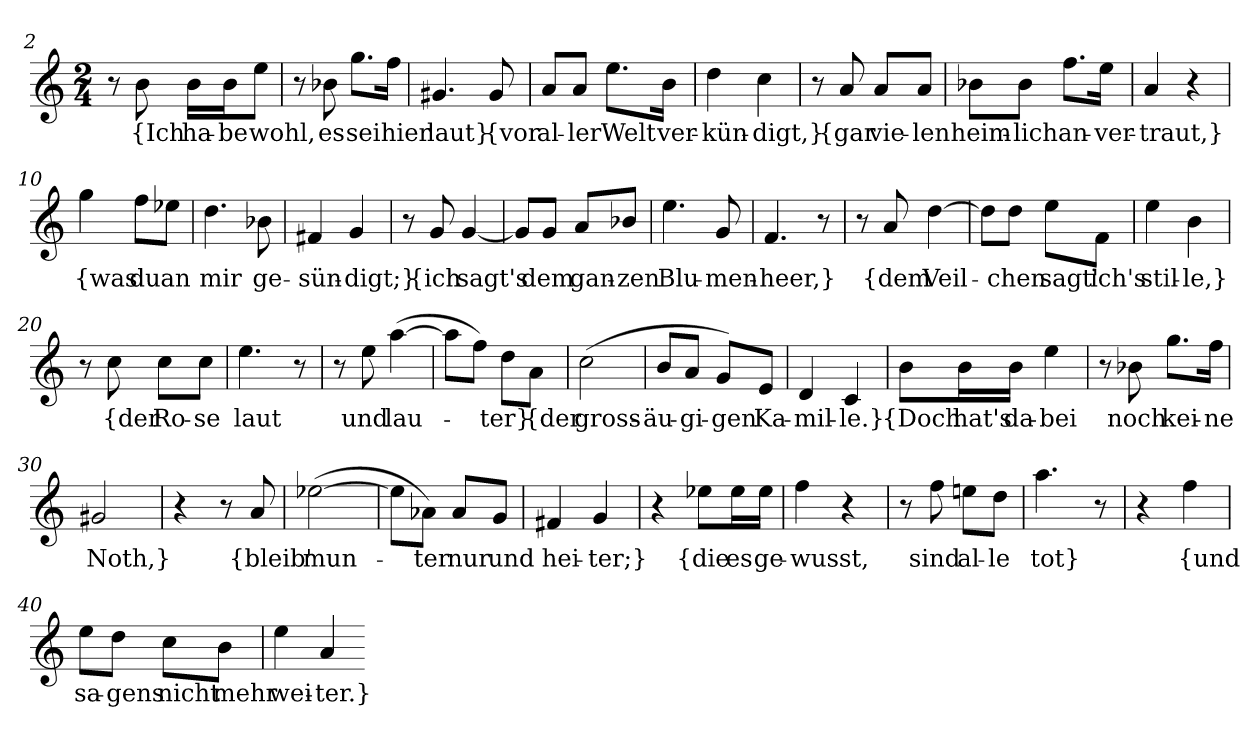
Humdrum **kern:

**kern	**text
*part1	*part1
*staff1	*staff1
*clefG2	*
*k[]	*
*M2/4	*
=2	=2
8r	.
8b	{Ich
16b\LL	ha-
16b\J	-be
8ee\J	wohl,
=3	=3
8r	.
8b-X	es
8.gg\L	sei
16ff\Jk	hier
=4	=4
4.g#X	laut}
8g#	{vor
=5	=5
8a/L	al-
8a/J	-ler
8.ee\L	Welt
16b\Jk	ver-
=6	=6
4dd	-kün-
4cc	-digt,}
=7	=7
8r	.
8a	{gar
8a/L	vie-
8a/J	-len
=8	=8
8b-X\L	heim-
8b-\J	-lich
8.ff\L	an-
16ee\Jk	-ver-
=9	=9
4a	-traut,}
4r	.
=10	=10
4gg	{was
8ff\L	du
8ee-X\J	an
=11	=11
4.dd	mir
8b-X	ge-
=12	=12
4f#X	-sün-
4g	-digt;}
=13	=13
8r	.
8g	{ich
[4g	sagt's
=14	=14
8g/L]	.
8g/J	dem
8a/L	gan-
8b-X/J	-zen
=15	=15
4.ee	Blu-
8g	-men-
=16	=16
4.f	-heer,}
8r	.
=17	=17
8r	.
8a	{dem
[4dd	Veil-
=18	=18
8dd\L]	.
8dd\J	-chen
8ee\L	sagt'
8f\J	ich's
=19	=19
4ee	stil-
4b	-le,}
=20	=20
8r	.
8cc	{der
8cc\L	Ro-
8cc\J	-se
=21	=21
4.ee	laut
8r	.
=22	=22
8r	.
8ee	und
([4aa	lau-
=23	=23
8aa\L]	.
8ff\J)	.
8dd\L	-ter}
8a\J	{der
=24	=24
(2cc	gross-
=25	=25
8b/L	-äu-
8a/J	-gi-
8g/L)	-gen
8e/J	Ka-
=26	=26
4d	-mil-
4c	-le.}
=28	=28
8b\L	{Doch
16b\L	hat's
16b\JJ	da-
4ee	-bei
=29	=29
8r	.
8b-X	noch
8.gg\L	kei-
16ff\Jk	-ne
=30	=30
2g#X	Noth,}
=31	=31
4r	.
8r	.
8a	{bleib'
=32	=32
([2ee-X	mun-
=33	=33
8ee-\L]	.
8a-X\J)	-ter
8a-/L	nur
8g/J	und
=34	=34
4f#X	hei-
4g	-ter;}
=35	=35
4r	.
8ee-X\L	{die
16ee-\L	es
16ee-\JJ	ge-
=36	=36
4ff	-wusst,
4r	.
=37	=37
8r	.
8ff	sind
8een\L	al-
8dd\J	-le
=38	=38
4.aa	tot}
8r	.
=39	=39
4r	.
4ff	{und
=40	=40
8ee\L	sa-
8dd\J	-gens
8cc\L	nicht
8b\J	mehr
=41	=41
4ee	wei-
4a	-ter.}
=-	=-
*-	*-
